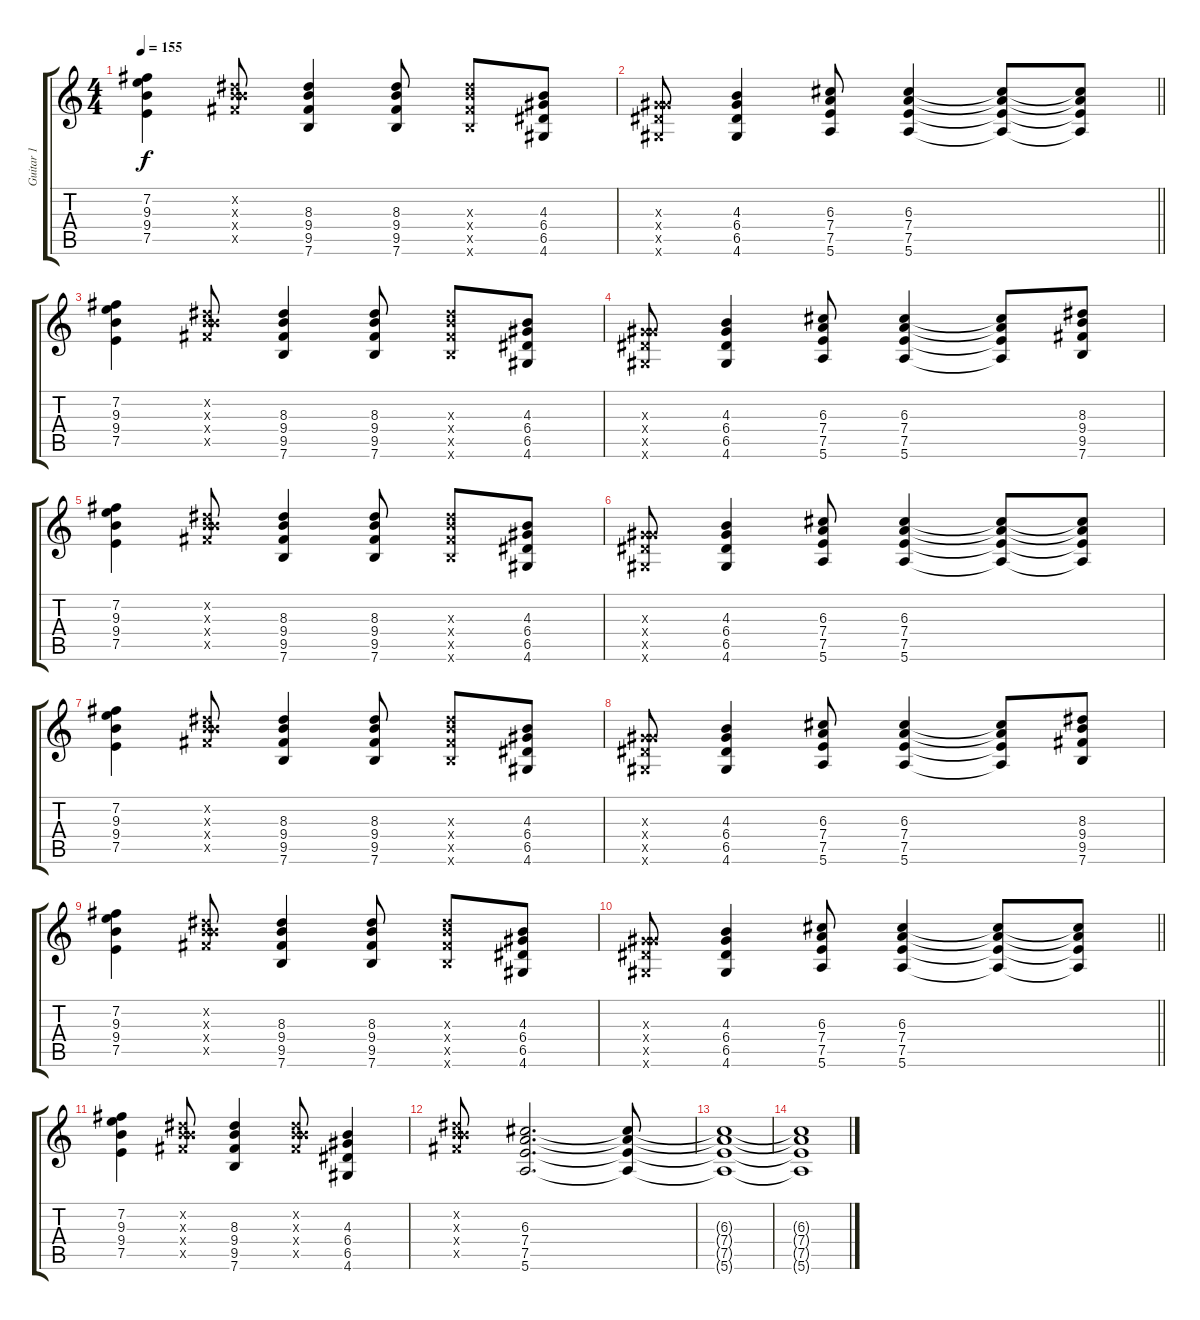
\track ("Guitar 1" "Guitar 1") {instrument overdrivenguitar}
\staff {score tabs}
\tuning (E4 B3 G3 D3 A2 E2) {hide}
\ts (4 4)
\tempo 155
\clef g2
\ks c
(7.2 9.3 9.4 7.5).4{dy f} (0.2{x} 8.3{x} 9.4{x} 9.5{x}).8 (8.3 9.4 9.5 7.6).4 (8.3 9.4 9.5 7.6).8 (8.3{x} 9.4{x} 9.5{x} 7.6{x}).8 (4.3 6.4 6.5 4.6).8 |
\barLineRight lightlight
(0.3{x} 6.4{x} 6.5{x} 4.6{x}).8 (4.3 6.4 6.5 4.6).4 (6.3 7.4 7.5 5.6).8 (6.3 7.4 7.5 5.6).4 (6.3{t} 7.4{t} 7.5{t} 5.6{t}).8 (6.3{t} 7.4{t} 7.5{t} 5.6{t}).8 |
(7.2 9.3 9.4 7.5).4 (0.2{x} 8.3{x} 9.4{x} 9.5{x}).8 (8.3 9.4 9.5 7.6).4 (8.3 9.4 9.5 7.6).8 (8.3{x} 9.4{x} 9.5{x} 7.6{x}).8 (4.3 6.4 6.5 4.6).8 |
(0.3{x} 6.4{x} 6.5{x} 4.6{x}).8 (4.3 6.4 6.5 4.6).4 (6.3 7.4 7.5 5.6).8 (6.3 7.4 7.5 5.6).4 (6.3{t} 7.4{t} 7.5{t} 5.6{t}).8 (8.3 9.4 9.5 7.6).8 |
(7.2 9.3 9.4 7.5).4 (0.2{x} 8.3{x} 9.4{x} 9.5{x}).8 (8.3 9.4 9.5 7.6).4 (8.3 9.4 9.5 7.6).8 (8.3{x} 9.4{x} 9.5{x} 7.6{x}).8 (4.3 6.4 6.5 4.6).8 |
(0.3{x} 6.4{x} 6.5{x} 4.6{x}).8 (4.3 6.4 6.5 4.6).4 (6.3 7.4 7.5 5.6).8 (6.3 7.4 7.5 5.6).4 (6.3{t} 7.4{t} 7.5{t} 5.6{t}).8 (6.3{t} 7.4{t} 7.5{t} 5.6{t}).8 |
(7.2 9.3 9.4 7.5).4 (0.2{x} 8.3{x} 9.4{x} 9.5{x}).8 (8.3 9.4 9.5 7.6).4 (8.3 9.4 9.5 7.6).8 (8.3{x} 9.4{x} 9.5{x} 7.6{x}).8 (4.3 6.4 6.5 4.6).8 |
(0.3{x} 6.4{x} 6.5{x} 4.6{x}).8 (4.3 6.4 6.5 4.6).4 (6.3 7.4 7.5 5.6).8 (6.3 7.4 7.5 5.6).4 (6.3{t} 7.4{t} 7.5{t} 5.6{t}).8 (8.3 9.4 9.5 7.6).8 |
(7.2 9.3 9.4 7.5).4 (0.2{x} 8.3{x} 9.4{x} 9.5{x}).8 (8.3 9.4 9.5 7.6).4 (8.3 9.4 9.5 7.6).8 (8.3{x} 9.4{x} 9.5{x} 7.6{x}).8 (4.3 6.4 6.5 4.6).8 |
\barLineRight lightlight
(0.3{x} 6.4{x} 6.5{x} 4.6{x}).8 (4.3 6.4 6.5 4.6).4 (6.3 7.4 7.5 5.6).8 (6.3 7.4 7.5 5.6).4 (6.3{t} 7.4{t} 7.5{t} 5.6{t}).8 (6.3{t} 7.4{t} 7.5{t} 5.6{t}).8 |
(7.2 9.3 9.4 7.5).4 (0.2{x} 8.3{x} 9.4{x} 9.5{x}).8 (8.3 9.4 9.5 7.6).4 (0.2{x} 8.3{x} 9.4{x} 9.5{x}).8 (4.3 6.4 6.5 4.6).4 |
(0.2{x} 8.3{x} 9.4{x} 9.5{x}).8 (6.3 7.4 7.5 5.6).2{d} (6.3{t} 7.4{t} 7.5{t} 5.6{t}).8 |
(6.3{t} 7.4{t} 7.5{t} 5.6{t}).1 |
(6.3{t} 7.4{t} 7.5{t} 5.6{t}).1
